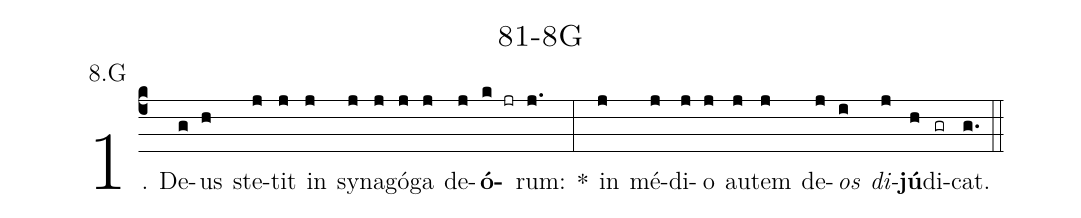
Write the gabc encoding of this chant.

name: 81-8G;
annotation: 8.G;
%%
(c4)1. De(g)us(h) ste(j)tit(j) in(j) sy(j)na(j)gó(j)ga(j) de(j)<b>ó</b>(k jr)rum:(j.) *(:) in(j) mé(j)di(j)o(j) au(j)tem(j) de(j)<i>os</i>(i) <i>di</i>(j)<b>jú</b>(h)di(gr)cat.(g.) (::)
